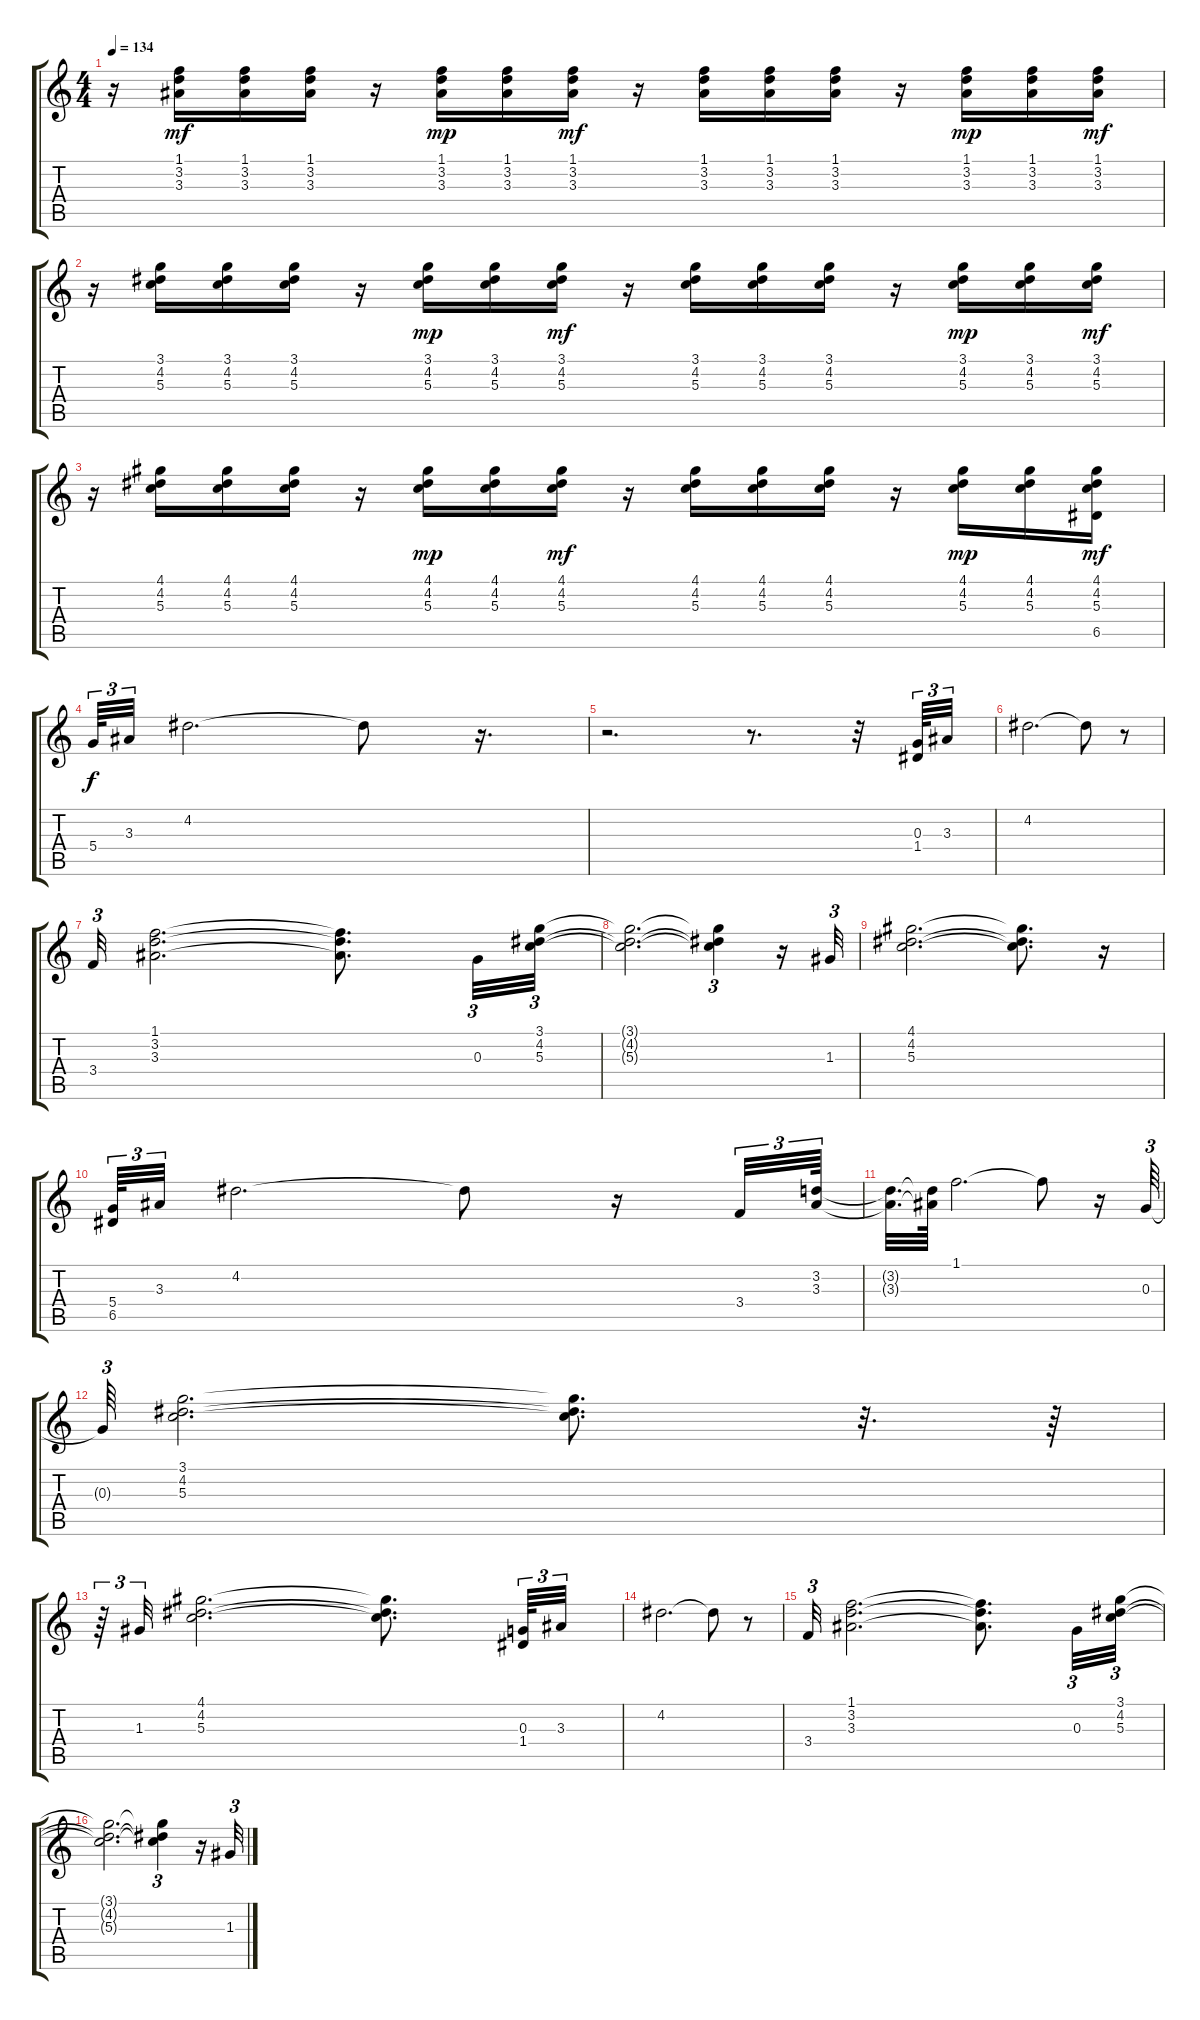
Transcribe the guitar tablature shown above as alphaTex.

\track "" {instrument acousticguitarnylon}
\staff {score tabs}
\tuning (E4 B3 G3 D3 A2 E2) {hide}
\ts (4 4)
\tempo 134
\clef g2
\ks c
r.16{dy p} (1.1 3.2 3.3).16{dy mf} (1.1 3.2 3.3).16 (1.1 3.2 3.3).16 r.16 (1.1 3.2 3.3).16{dy mp} (1.1 3.2 3.3).16 (1.1 3.2 3.3).16{dy mf} r.16 (1.1 3.2 3.3).16 (1.1 3.2 3.3).16 (1.1 3.2 3.3).16 r.16 (1.1 3.2 3.3).16{dy mp} (1.1 3.2 3.3).16 (1.1 3.2 3.3).16{dy mf} |
r.16 (3.1 4.2 5.3).16 (3.1 4.2 5.3).16 (3.1 4.2 5.3).16 r.16 (3.1 4.2 5.3).16{dy mp} (3.1 4.2 5.3).16 (3.1 4.2 5.3).16{dy mf} r.16 (3.1 4.2 5.3).16 (3.1 4.2 5.3).16 (3.1 4.2 5.3).16 r.16 (3.1 4.2 5.3).16{dy mp} (3.1 4.2 5.3).16 (3.1 4.2 5.3).16{dy mf} |
r.16 (4.1 4.2 5.3).16 (4.1 4.2 5.3).16 (4.1 4.2 5.3).16 r.16 (4.1 4.2 5.3).16{dy mp} (4.1 4.2 5.3).16 (4.1 4.2 5.3).16{dy mf} r.16 (4.1 4.2 5.3).16 (4.1 4.2 5.3).16 (4.1 4.2 5.3).16 r.16 (4.1 4.2 5.3).16{dy mp} (4.1 4.2 5.3).16 (4.1 4.2 5.3 6.5).16{dy mf} |
5.4.64{tu (3 2) dy f} 3.3.32{tu (3 2)} 4.2.2{d} 4.2{t}.8 r.16{d} |
r.2{d} r.8{d} r.32 (0.3 1.4).64{tu (3 2)} 3.3.32{tu (3 2)} |
4.2.2{d} 4.2{t}.8 r.8 |
3.4.32{tu (3 2)} (1.1 3.2 3.3).2{d} (1.1{t} 3.2{t} 3.3{t}).8{d} 0.3.32{tu (3 2)} (3.1 4.2 5.3).32{tu (3 2)} |
(3.1{t} 4.2{t} 5.3{t}).2{d} (3.1{t} 4.2{t} 5.3{t}).4{tu (3 2)} r.16 1.3.32{tu (3 2)} |
(4.1 4.2 5.3).2{d} (4.1{t} 4.2{t} 5.3{t}).8{d} r.16 |
(5.4 6.5).64{tu (3 2)} 3.3.32{tu (3 2)} 4.2.2{d} 4.2{t}.8 r.16 3.4.32{tu (3 2)} (3.2 3.3).64{tu (3 2)} |
(3.2{t} 3.3{t}).32{d} (3.2{t} 3.3{t}).64 1.1.2{d} 1.1{t}.8 r.16 0.3.64{tu (3 2)} |
0.3{t}.64{tu (3 2)} (3.1 4.2 5.3).2{d} (3.1{t} 4.2{t} 5.3{t}).8{d} r.32{d} r.64 |
r.64{tu (3 2)} 1.3.32{tu (3 2)} (4.1 4.2 5.3).2{d} (4.1{t} 4.2{t} 5.3{t}).8{d} (0.3 1.4).64{tu (3 2)} 3.3.32{tu (3 2)} |
4.2.2{d} 4.2{t}.8 r.8 |
3.4.32{tu (3 2)} (1.1 3.2 3.3).2{d} (1.1{t} 3.2{t} 3.3{t}).8{d} 0.3.32{tu (3 2)} (3.1 4.2 5.3).32{tu (3 2)} |
(3.1{t} 4.2{t} 5.3{t}).2{d} (3.1{t} 4.2{t} 5.3{t}).4{tu (3 2)} r.16 1.3.32{tu (3 2)}
